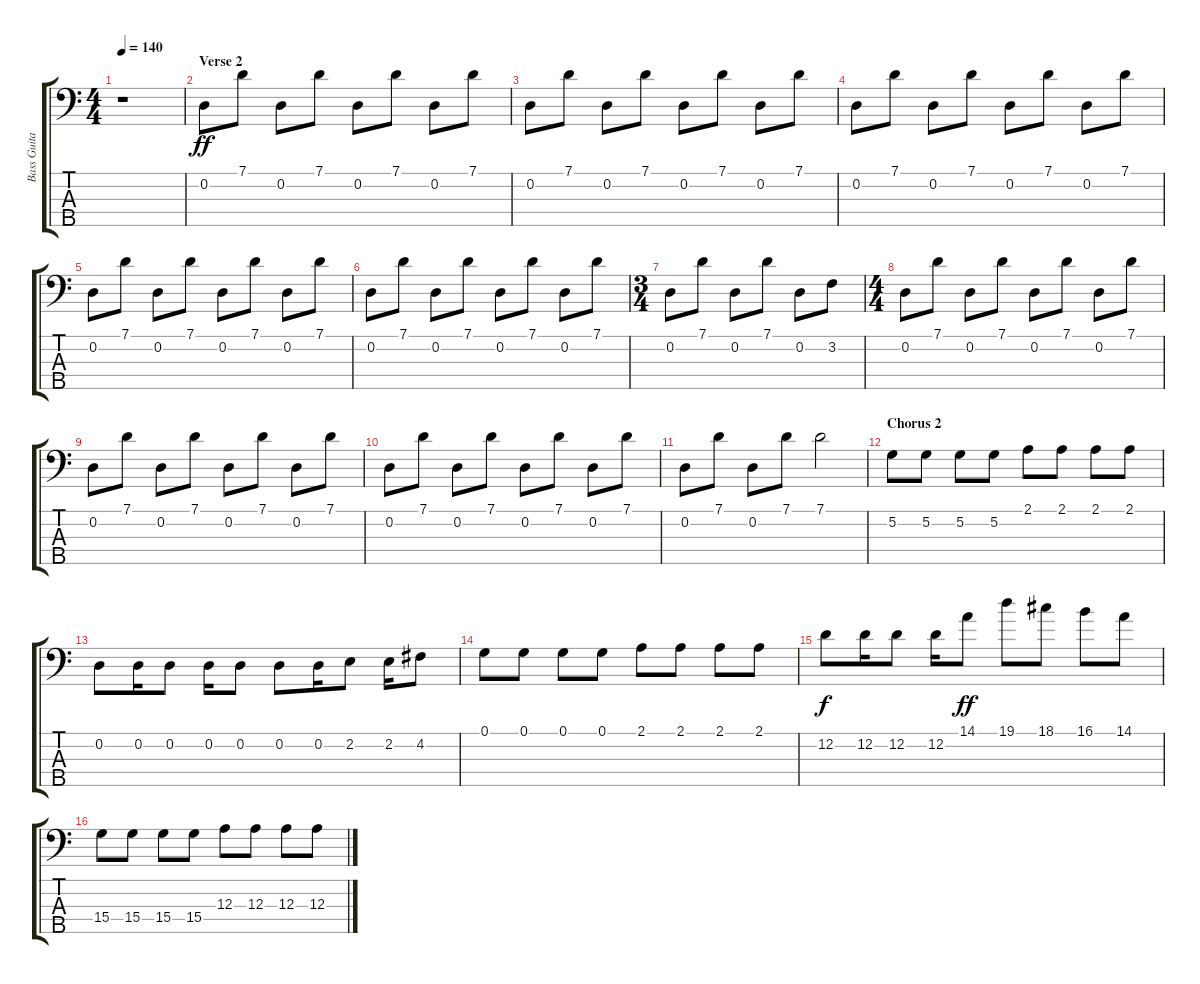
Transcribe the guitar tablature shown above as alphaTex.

\track ("Bass Guitar" "Bass Guita") {instrument electricbassfinger}
\staff {score tabs}
\tuning (G2 D2 A1 E1 B0) {hide}
\ts (4 4)
\tempo 140
\clef f4
\ks c
r.1{dy ff} |
\section ("" "Verse 2")
0.2.8 7.1.8 0.2.8 7.1.8 0.2.8 7.1.8 0.2.8 7.1.8 |
0.2.8 7.1.8 0.2.8 7.1.8 0.2.8 7.1.8 0.2.8 7.1.8 |
0.2.8 7.1.8 0.2.8 7.1.8 0.2.8 7.1.8 0.2.8 7.1.8 |
0.2.8 7.1.8 0.2.8 7.1.8 0.2.8 7.1.8 0.2.8 7.1.8 |
0.2.8 7.1.8 0.2.8 7.1.8 0.2.8 7.1.8 0.2.8 7.1.8 |
\ts (3 4)
0.2.8 7.1.8 0.2.8 7.1.8 0.2.8 3.2.8 |
\ts (4 4)
0.2.8 7.1.8 0.2.8 7.1.8 0.2.8 7.1.8 0.2.8 7.1.8 |
0.2.8 7.1.8 0.2.8 7.1.8 0.2.8 7.1.8 0.2.8 7.1.8 |
0.2.8 7.1.8 0.2.8 7.1.8 0.2.8 7.1.8 0.2.8 7.1.8 |
0.2.8 7.1.8 0.2.8 7.1.8 7.1.2 |
\section ("" "Chorus 2")
5.2.8 5.2.8 5.2.8 5.2.8 2.1.8 2.1.8 2.1.8 2.1.8 |
0.2.8 0.2.16 0.2.8 0.2.16 0.2.8 0.2.8 0.2.16 2.2.8 2.2.16 4.2.8 |
0.1.8 0.1.8 0.1.8 0.1.8 2.1.8 2.1.8 2.1.8 2.1.8 |
12.2.8{dy f} 12.2.16 12.2.8 12.2.16 14.1.8{dy ff} 19.1.8 18.1.8 16.1.8 14.1.8 |
15.4.8 15.4.8 15.4.8 15.4.8 12.3.8 12.3.8 12.3.8 12.3.8
